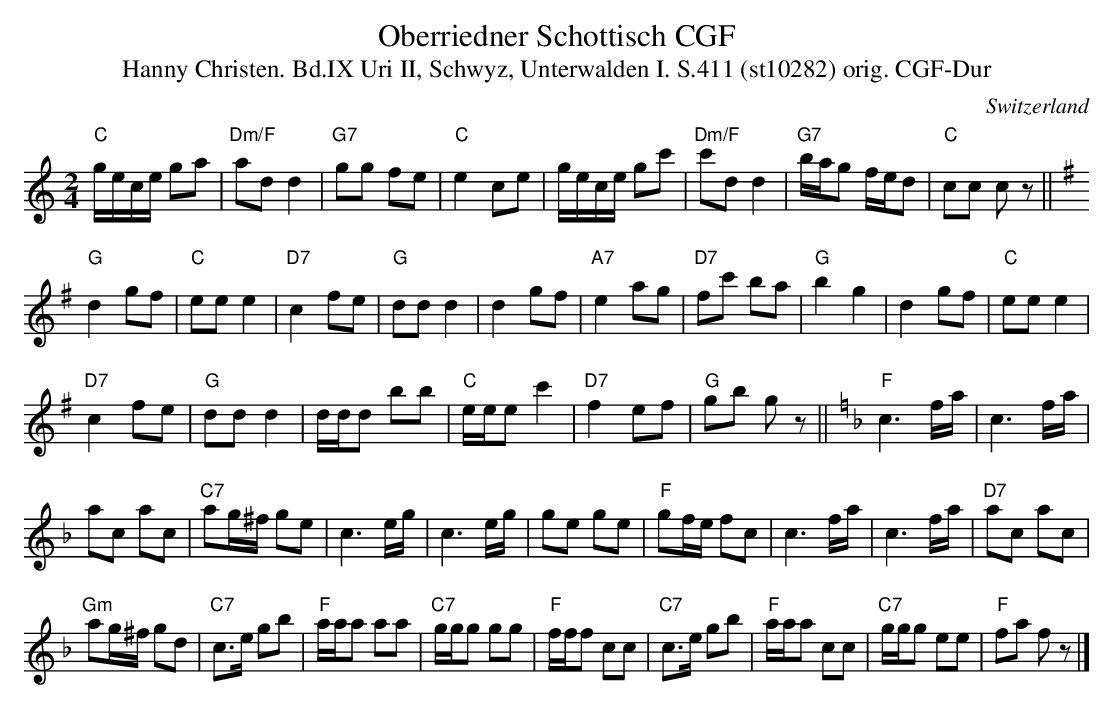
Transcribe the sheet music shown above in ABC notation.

X:1
T: Oberriedner Schottisch CGF
T:Hanny Christen. Bd.IX Uri II, Schwyz, Unterwalden I. S.411 (st10282) orig. CGF-Dur
M:2/4
L:1/16
O:Switzerland
K:C major
"C"gece g2a2 | "Dm/F"a2d2 d4 | "G7"g2g2 f2e2 | "C"e4 c2e2 | gece g2c'2 | "Dm/F"c'2d2 d4 | "G7"bag2 fed2 | "C"c2c2 c2 z2 || [K:G] [L:1/8]
"G"d2 gf | "C"ee e2 | "D7"c2 fe | "G"dd d2 | d2 gf | "A7"e2 ag | "D7"fc' ba | "G"b2g2 | d2 gf | "C"ee e2 |
"D7"c2 fe | "G"dd d2 | d/d/d bb | "C"e/e/e c'2 | "D7"f2 ef | "G"gb gz || [K:F] "F"c3 f/a/ | c3 f/a/ |
ac ac | "C7"ag/^f/ ge | c3 e/g/ | c3 e/g/ | ge ge | "F"gf/e/ fc | c3 f/a/ | c3 f/a/ | "D7"ac ac |
"Gm"ag/^f/ gd | "C7"c>e gb | "F"a/a/a aa | "C7"g/g/g gg | "F"f/f/f cc | "C7"c>e gb | "F"a/a/a cc | "C7"g/g/g ee | "F"fa f z |]
